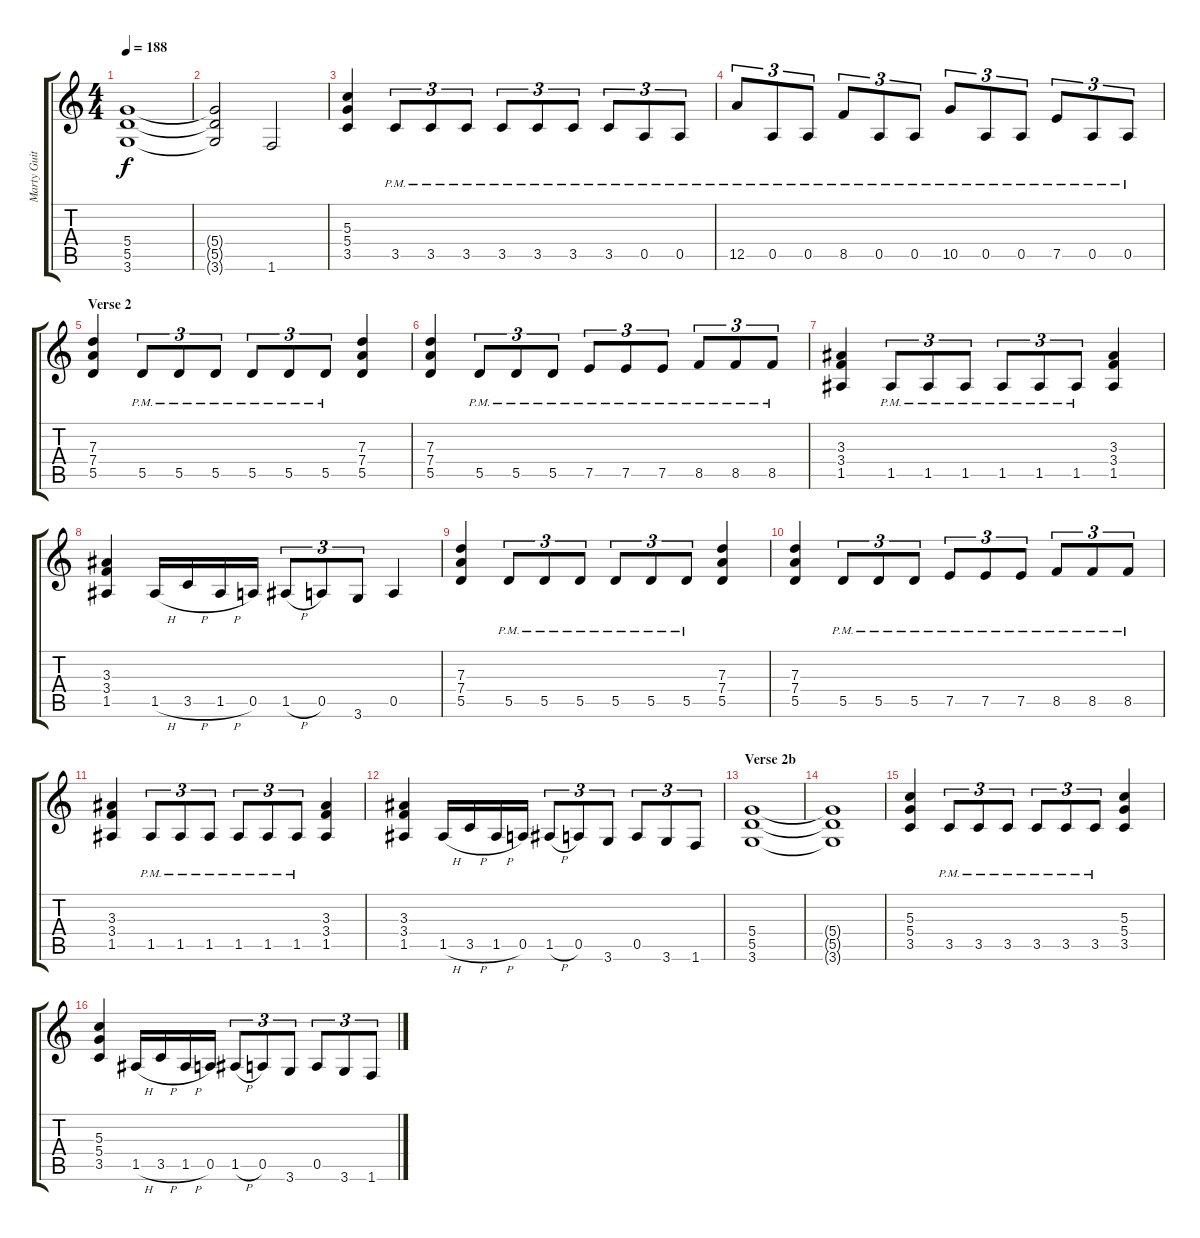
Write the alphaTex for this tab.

\track ("Marty Guitar" "Marty Guit") {instrument overdrivenguitar}
\staff {score tabs}
\tuning (E4 B3 G3 D3 A2 E2) {hide}
\ts (4 4)
\tempo 188
\clef g2
\ks c
(5.4 5.5 3.6).1{dy f} |
(5.4{t} 5.5{t} 3.6{t}).2 1.6.2 |
(5.3 5.4 3.5).4 3.5{pm}.8{tu (3 2)} 3.5{pm}.8{tu (3 2)} 3.5{pm}.8{tu (3 2)} 3.5{pm}.8{tu (3 2)} 3.5{pm}.8{tu (3 2)} 3.5{pm}.8{tu (3 2)} 3.5{pm}.8{tu (3 2)} 0.5{pm}.8{tu (3 2)} 0.5{pm}.8{tu (3 2)} |
12.5{pm}.8{tu (3 2)} 0.5{pm}.8{tu (3 2)} 0.5{pm}.8{tu (3 2)} 8.5{pm}.8{tu (3 2)} 0.5{pm}.8{tu (3 2)} 0.5{pm}.8{tu (3 2)} 10.5{pm}.8{tu (3 2)} 0.5{pm}.8{tu (3 2)} 0.5{pm}.8{tu (3 2)} 7.5{pm}.8{tu (3 2)} 0.5{pm}.8{tu (3 2)} 0.5{pm}.8{tu (3 2)} |
\section ("" "Verse 2")
(7.3 7.4 5.5).4 5.5{pm}.8{tu (3 2)} 5.5{pm}.8{tu (3 2)} 5.5{pm}.8{tu (3 2)} 5.5{pm}.8{tu (3 2)} 5.5{pm}.8{tu (3 2)} 5.5{pm}.8{tu (3 2)} (7.3 7.4 5.5).4 |
(7.3 7.4 5.5).4 5.5{pm}.8{tu (3 2)} 5.5{pm}.8{tu (3 2)} 5.5{pm}.8{tu (3 2)} 7.5{pm}.8{tu (3 2)} 7.5{pm}.8{tu (3 2)} 7.5{pm}.8{tu (3 2)} 8.5{pm}.8{tu (3 2)} 8.5{pm}.8{tu (3 2)} 8.5{pm}.8{tu (3 2)} |
(3.3 3.4 1.5).4 1.5{pm}.8{tu (3 2)} 1.5{pm}.8{tu (3 2)} 1.5{pm}.8{tu (3 2)} 1.5{pm}.8{tu (3 2)} 1.5{pm}.8{tu (3 2)} 1.5{pm}.8{tu (3 2)} (3.3 3.4 1.5).4 |
(3.3 3.4 1.5).4 1.5{h}.16 3.5{h}.16 1.5{h}.16 0.5.16 1.5{h}.8{tu (3 2)} 0.5.8{tu (3 2)} 3.6.8{tu (3 2)} 0.5.4 |
(7.3 7.4 5.5).4 5.5{pm}.8{tu (3 2)} 5.5{pm}.8{tu (3 2)} 5.5{pm}.8{tu (3 2)} 5.5{pm}.8{tu (3 2)} 5.5{pm}.8{tu (3 2)} 5.5{pm}.8{tu (3 2)} (7.3 7.4 5.5).4 |
(7.3 7.4 5.5).4 5.5{pm}.8{tu (3 2)} 5.5{pm}.8{tu (3 2)} 5.5{pm}.8{tu (3 2)} 7.5{pm}.8{tu (3 2)} 7.5{pm}.8{tu (3 2)} 7.5{pm}.8{tu (3 2)} 8.5{pm}.8{tu (3 2)} 8.5{pm}.8{tu (3 2)} 8.5{pm}.8{tu (3 2)} |
(3.3 3.4 1.5).4 1.5{pm}.8{tu (3 2)} 1.5{pm}.8{tu (3 2)} 1.5{pm}.8{tu (3 2)} 1.5{pm}.8{tu (3 2)} 1.5{pm}.8{tu (3 2)} 1.5{pm}.8{tu (3 2)} (3.3 3.4 1.5).4 |
(3.3 3.4 1.5).4 1.5{h}.16 3.5{h}.16 1.5{h}.16 0.5.16 1.5{h}.8{tu (3 2)} 0.5.8{tu (3 2)} 3.6.8{tu (3 2)} 0.5.8{tu (3 2)} 3.6.8{tu (3 2)} 1.6.8{tu (3 2)} |
\section ("" "Verse 2b")
(5.4 5.5 3.6).1 |
(5.4{t} 5.5{t} 3.6{t}).1 |
(5.3 5.4 3.5).4 3.5{pm}.8{tu (3 2)} 3.5{pm}.8{tu (3 2)} 3.5{pm}.8{tu (3 2)} 3.5{pm}.8{tu (3 2)} 3.5{pm}.8{tu (3 2)} 3.5{pm}.8{tu (3 2)} (5.3 5.4 3.5).4 |
(5.3 5.4 3.5).4 1.5{h}.16 3.5{h}.16 1.5{h}.16 0.5.16 1.5{h}.8{tu (3 2)} 0.5.8{tu (3 2)} 3.6.8{tu (3 2)} 0.5.8{tu (3 2)} 3.6.8{tu (3 2)} 1.6.8{tu (3 2)}
